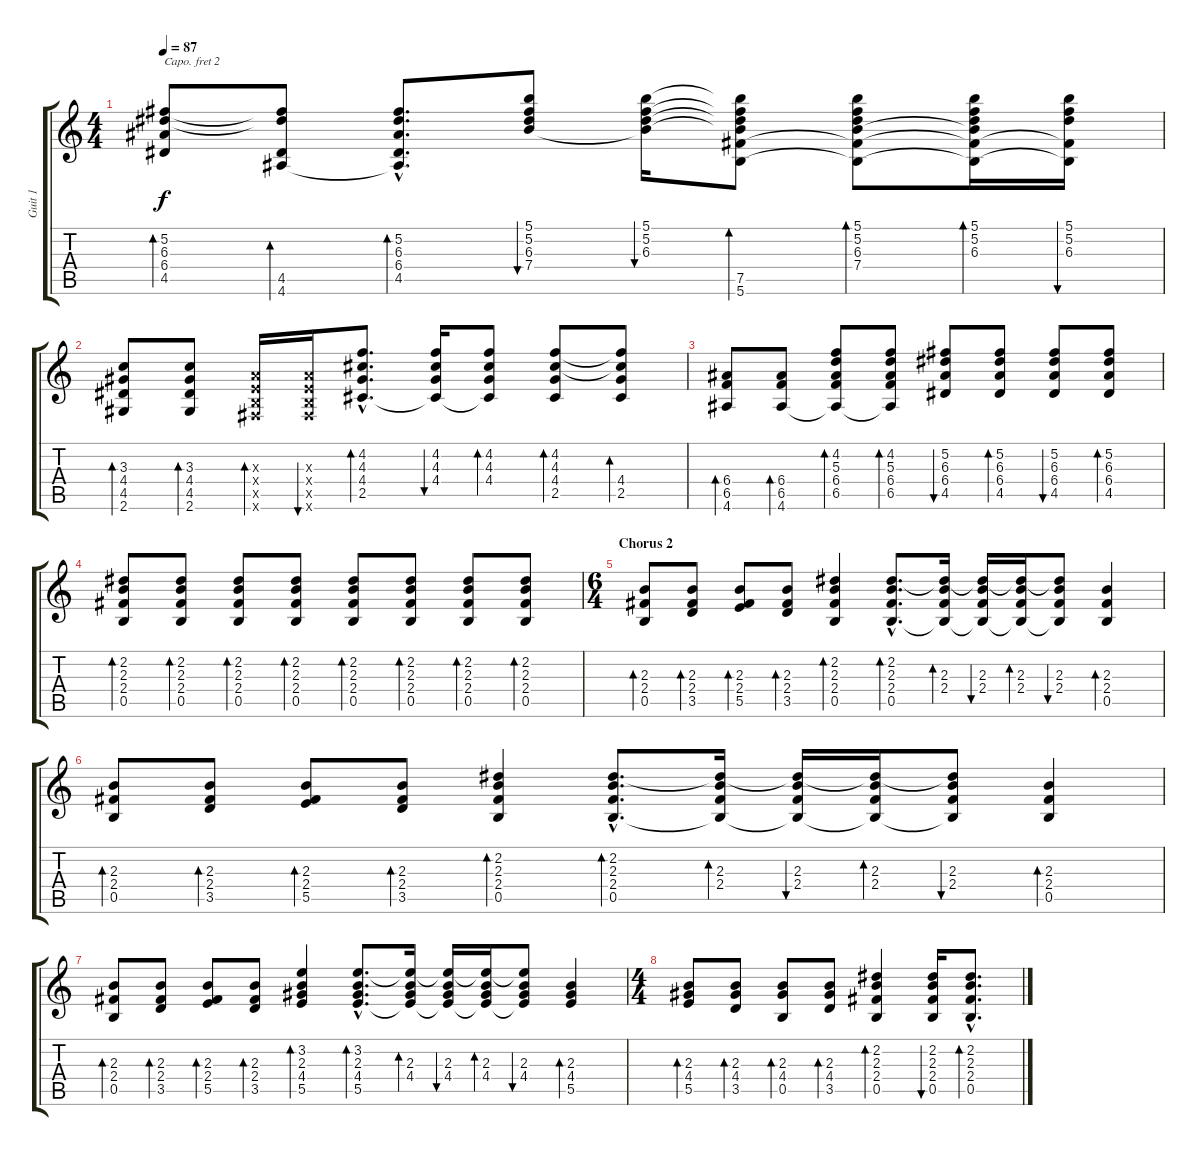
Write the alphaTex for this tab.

\track ("Guit 1" "Guit 1") {instrument acousticguitarsteel}
\staff {score tabs}
\capo 2
\tuning (E4 B3 G3 D3 A2 E2) {hide}
\ts (4 4)
\tempo 87
\clef g2
\ks c
(5.2 6.3 6.4 4.5).8{bd 30 dy f} (5.2{t} 6.3{t} 4.5 4.6).8{bd 30} (5.2{hac} 6.3{hac} 6.4{hac} 4.5{hac} 4.6{hac t}).8{d bd 60} (5.1 5.2 6.3 7.4).8{bu 30} (5.1 5.2 6.3 7.4{t}).16{bu 30} (5.1{t} 5.2{t} 6.3{t} 7.4{t} 7.5 5.6).8{bd 30} (5.1 5.2 6.3 7.4 7.5{t} 5.6{t}).8{bd 30} (5.1 5.2 6.3 7.4{t} 7.5{t} 5.6{t}).16{bd 30} (5.1 5.2 6.3 7.5{t} 5.6{t}).16{bu 30} |
(3.3 4.4 4.5 2.6).8{bd 30} (3.3 4.4 4.5 2.6).8{bd 30} (0.3{x} 0.4{x} 0.5{x} 0.6{x}).16{bd 30} (0.3{x} 0.4{x} 0.5{x} 0.6{x}).16{bu 30} (4.2{hac} 4.3{hac} 4.4{hac} 2.5{hac}).8{d bd 30} (4.2 4.3 4.4 2.5{t}).16{bu 30} (4.2 4.3 4.4 2.5{t}).8{bd 30} (4.2 4.3 4.4 2.5).8{bd 30} (4.2{t} 4.3{t} 4.4 2.5).8{bd 30} |
(6.4 6.5 4.6).8{bd 30} (6.4 6.5 4.6).8{bd 30} (4.2 5.3 6.4 6.5 4.6{t}).8{bd 30} (4.2 5.3 6.4 6.5 4.6{t}).8{bd 30} (5.2 6.3 6.4 4.5).8{bu 30} (5.2 6.3 6.4 4.5).8{bd 30} (5.2 6.3 6.4 4.5).8{bu 30} (5.2 6.3 6.4 4.5).8{bd 30} |
(2.2 2.3 2.4 0.5).8{bd 30} (2.2 2.3 2.4 0.5).8{bd 30} (2.2 2.3 2.4 0.5).8{bd 30} (2.2 2.3 2.4 0.5).8{bd 30} (2.2 2.3 2.4 0.5).8{bd 30} (2.2 2.3 2.4 0.5).8{bd 30} (2.2 2.3 2.4 0.5).8{bd 30} (2.2 2.3 2.4 0.5).8{bd 30} |
\ts (6 4)
\section ("" "Chorus 2")
(2.3 2.4 0.5).8{bd 30} (2.3 2.4 3.5).8{bd 30} (2.3 2.4 5.5).8{bd 30} (2.3 2.4 3.5).8{bd 30} (2.2 2.3 2.4 0.5).4{bd 30} (2.2{hac} 2.3{hac} 2.4{hac} 0.5{hac}).8{d bd 30} (2.2{t} 2.3 2.4 0.5{t}).16{bd 30} (2.2{t} 2.3 2.4 0.5{t}).16{bu 30} (2.2{t} 2.3 2.4 0.5{t}).16{bd 30} (2.2{t} 2.3 2.4 0.5{t}).8{bu 30} (2.3 2.4 0.5).4{bd 30} |
(2.3 2.4 0.5).8{bd 30} (2.3 2.4 3.5).8{bd 30} (2.3 2.4 5.5).8{bd 30} (2.3 2.4 3.5).8{bd 30} (2.2 2.3 2.4 0.5).4{bd 30} (2.2{hac} 2.3{hac} 2.4{hac} 0.5{hac}).8{d bd 30} (2.2{t} 2.3 2.4 0.5{t}).16{bd 30} (2.2{t} 2.3 2.4 0.5{t}).16{bu 30} (2.2{t} 2.3 2.4 0.5{t}).16{bd 30} (2.2{t} 2.3 2.4 0.5{t}).8{bu 30} (2.3 2.4 0.5).4{bd 30} |
(2.3 2.4 0.5).8{bd 30} (2.3 2.4 3.5).8{bd 30} (2.3 2.4 5.5).8{bd 30} (2.3 2.4 3.5).8{bd 30} (3.2 2.3 4.4 5.5).4{bd 30} (3.2{hac} 2.3{hac} 4.4{hac} 5.5{hac}).8{d bd 30} (3.2{t} 2.3 4.4 5.5{t}).16{bd 30} (3.2{t} 2.3 4.4 5.5{t}).16{bu 30} (3.2{t} 2.3 4.4 5.5{t}).16{bd 30} (3.2{t} 2.3 4.4 5.5{t}).8{bu 30} (2.3 4.4 5.5).4{bd 30} |
\ts (4 4)
(2.3 4.4 5.5).8{bd 30} (2.3 4.4 3.5).8{bd 30} (2.3 4.4 0.5).8{bd 30} (2.3 4.4 3.5).8{bd 30} (2.2 2.3 2.4 0.5).4{bd 30} (2.2 2.3 2.4 0.5).16{bu 30} (2.2{hac} 2.3{hac} 2.4{hac} 0.5{hac}).8{d bd 30}
